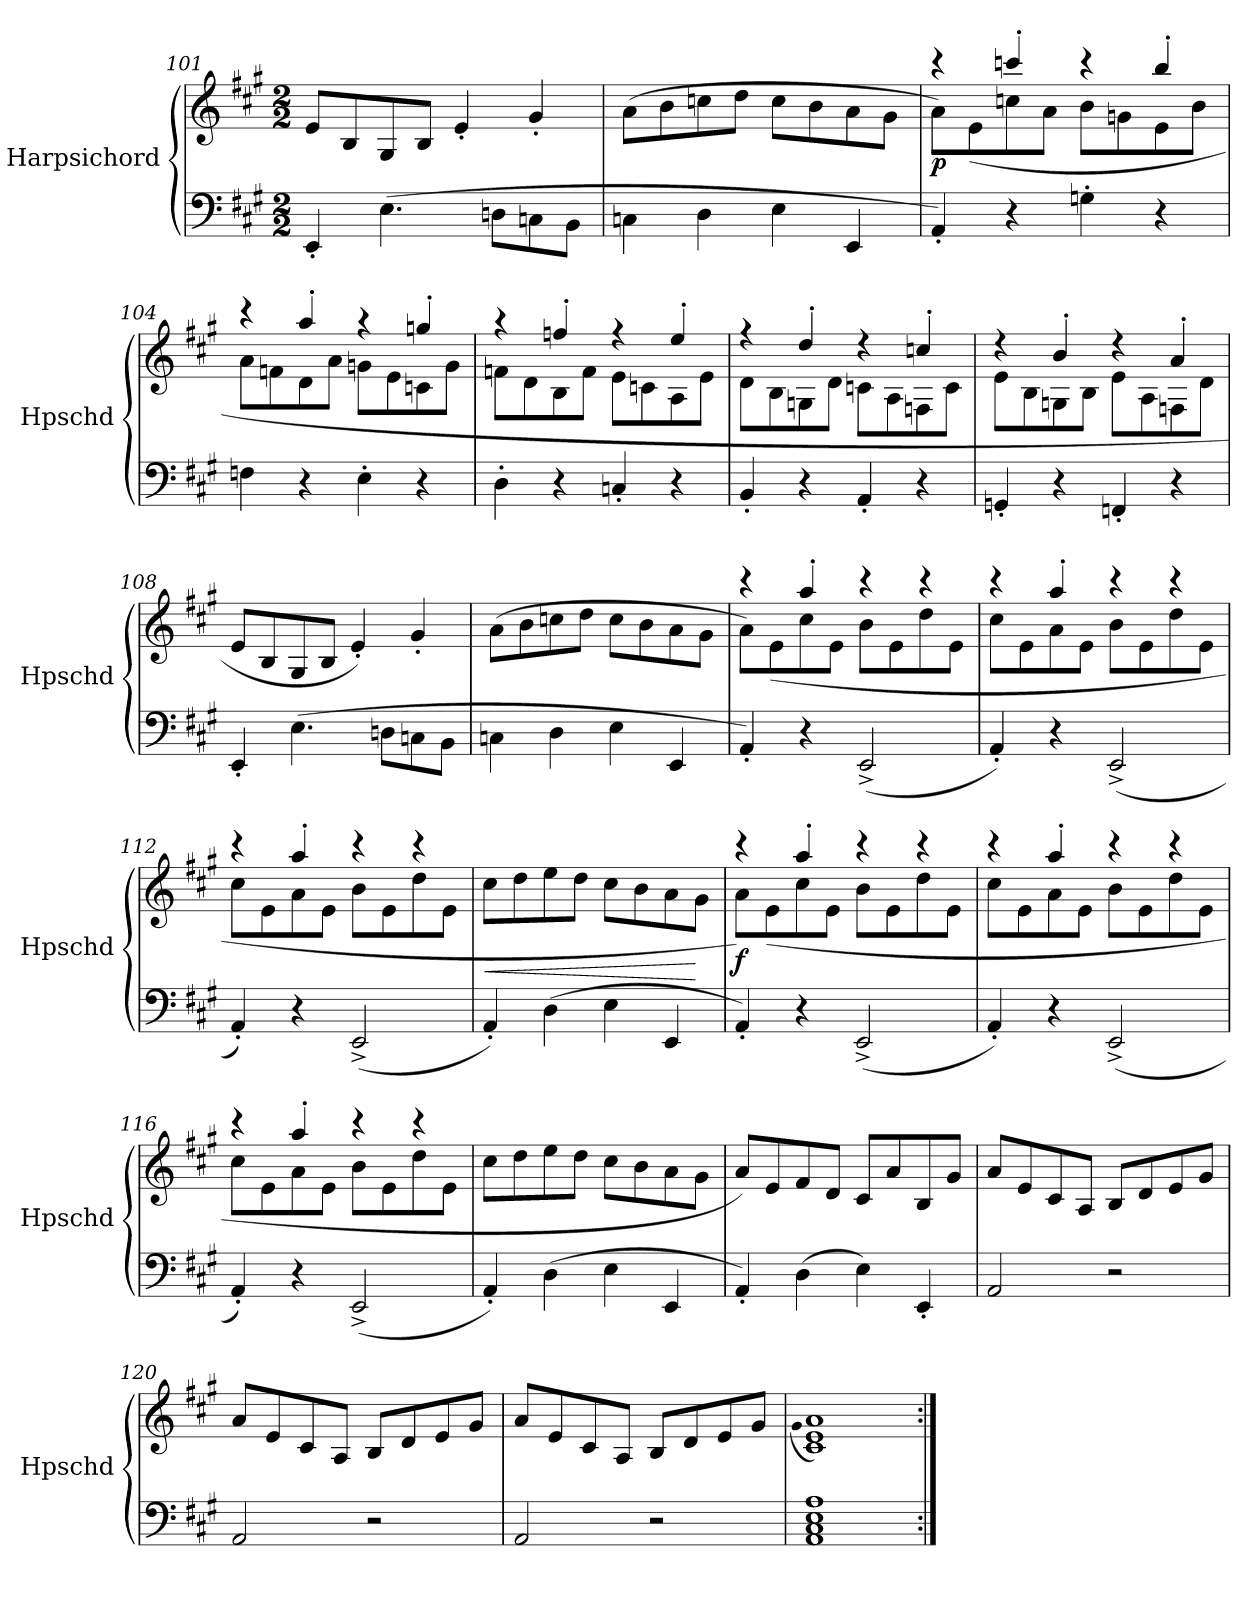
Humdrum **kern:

**kern	**kern	**dynam
*part1	*part1	*part1
*staff2	*staff1	*staff1/2
*I"Harpsichord	*	*
*I'Hpschd	*	*
*clefF4	*clefG2	*
*k[f#c#g#]	*k[f#c#g#]	*
*A:	*A:	*
*M2/2	*M2/2	*
=101	=101	=101
4EE'/	8e/L	.
.	8B/	.
(4.E\	8G#/	.
.	8B/J	.
.	4e'/	.
8Dn\L	.	.
8Cn\	4g#'/	.
8BB\J	.	.
=102	=102	=102
4Cn\	(8a\L	.
.	8b\	.
4D\	8ccn\	.
.	8dd\J	.
4E\	8cc\L	.
.	8b\	.
4EE/	8a\	.
.	8g#\J	.
=103	=103	=103
*	*^	*
4AA'/)	4r	8a\L)	p
.	.	(8e\	.
4r	4cccn'/	8ccn\	.
.	.	8a\J	.
4Gn'\	4r	8b\L	.
.	.	8gn\	.
4r	4bb'/	8e\	.
.	.	8b\J	.
=104	=104	=104	=104
4Fn\	4r	8a\L	.
.	.	8fn\	.
4r	4aa'/	8d\	.
.	.	8a\J	.
4E'\	4r	8gn\L	.
.	.	8e\	.
4r	4ggn'/	8cn\	.
.	.	8g\J	.
=105	=105	=105	=105
4D'\	4r	8fn\L	.
.	.	8d\	.
4r	4ffn'/	8B\	.
.	.	8f\J	.
4Cn'/	4r	8e\L	.
.	.	8cn\	.
4r	4ee'/	8A\	.
.	.	8e\J	.
=106	=106	=106	=106
4BB'/	4r	8d\L	.
.	.	8B\	.
4r	4dd'/	8Gn\	.
.	.	8d\J	.
4AA'/	4r	8cn\L	.
.	.	8A\	.
4r	4ccn'/	8Fn\	.
.	.	8c\J	.
=107	=107	=107	=107
4GGn'/	4r	8e\L	.
.	.	8B\	.
4r	4b'/	8Gn\	.
.	.	8B\J	.
4FFn'/	4r	8e\L	.
.	.	8A\	.
4r	4a'/	8Fn\	.
.	.	8d\J	.
*	*v	*v	*
=108	=108	=108
4EE'/	8e/L	.
.	8B/	.
(4.E\	8G#/	.
.	8B/J	.
.	4e'/)	.
8Dn\L	.	.
8Cn\	4g#'/	.
8BB\J	.	.
=109	=109	=109
4Cn\	(8a\L	.
.	8b\	.
4D\	8ccn\	.
.	8dd\J	.
4E\	8cc\L	.
.	8b\	.
4EE/	8a\	.
.	8g#\J	.
=110	=110	=110
*	*^	*
4AA'/)	4r	8a\L)	.
.	.	(8e\	.
4r	4aa'/	8cc#\	.
.	.	8e\J	.
(2EE^/	4r	8b\L	.
.	.	8e\	.
.	4r	8dd\	.
.	.	8e\J	.
=111	=111	=111	=111
4AA'/)	4r	8cc#\L	.
.	.	8e\	.
4r	4aa'/	8a\	.
.	.	8e\J	.
(2EE^/	4r	8b\L	.
.	.	8e\	.
.	4r	8dd\	.
.	.	8e\J	.
=112	=112	=112	=112
4AA'/)	4r	8cc#\L	.
.	.	8e\	.
4r	4aa'/	8a\	.
.	.	8e\J	.
(2EE^/	4r	8b\L	.
.	.	8e\	.
.	4r	8dd\	.
.	.	8e\J	.
*	*v	*v	*
=113	=113	=113
4AA'/)	8cc#\L	<
.	8dd\	.
(4D\	8ee\	.
.	8dd\J	.
4E\	8cc#\L	.
.	8b\	.
4EE/	8a\	.
.	8g#\J	[
=114	=114	=114
*	*^	*
4AA'/)	4r	8a\L)	f
.	.	(8e\	.
4r	4aa'/	8cc#\	.
.	.	8e\J	.
(2EE^/	4r	8b\L	.
.	.	8e\	.
.	4r	8dd\	.
.	.	8e\J	.
=115	=115	=115	=115
4AA'/)	4r	8cc#\L	.
.	.	8e\	.
4r	4aa'/	8a\	.
.	.	8e\J	.
(2EE^/	4r	8b\L	.
.	.	8e\	.
.	4r	8dd\	.
.	.	8e\J	.
=116	=116	=116	=116
4AA'/)	4r	8cc#\L	.
.	.	8e\	.
4r	4aa'/	8a\	.
.	.	8e\J	.
(2EE^/	4r	8b\L	.
.	.	8e\	.
.	4r	8dd\	.
.	.	8e\J	.
*	*v	*v	*
=117	=117	=117
4AA'/)	8cc#\L	.
.	8dd\	.
(4D\	8ee\	.
.	8dd\J	.
4E\	8cc#\L	.
.	8b\	.
4EE/	8a\	.
.	8g#\J	.
=118	=118	=118
4AA'/)	8a/L)	.
.	8e/	.
(4D\	8f#/	.
.	8d/J	.
4E\)	8c#/L	.
.	8a/	.
4EE'/	8B/	.
.	8g#/J	.
=119	=119	=119
2AA/	8a/L	.
.	8e/	.
.	8c#/	.
.	8A/J	.
2r	8B/L	.
.	8d/	.
.	8e/	.
.	8g#/J	.
=120	=120	=120
2AA/	8a/L	.
.	8e/	.
.	8c#/	.
.	8A/J	.
2r	8B/L	.
.	8d/	.
.	8e/	.
.	8g#/J	.
=121	=121	=121
2AA/	8a/L	.
.	8e/	.
.	8c#/	.
.	8A/J	.
2r	8B/L	.
.	8d/	.
.	8e/	.
.	8g#/J	.
=122	=122	=122
.	(qg#	.
1AA 1C# 1E 1A	1c# 1e 1a)	.
=:|!	=:|!	=:|!
*-	*-	*-
